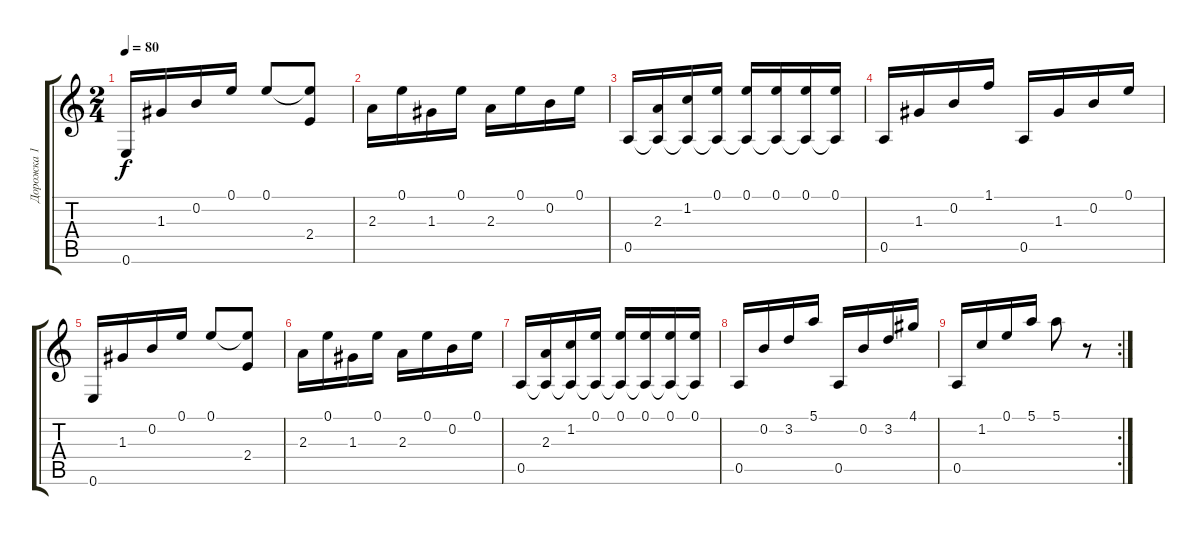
\track ("Дорожка 1" "Дорожка 1") {instrument acousticguitarsteel}
\staff {score tabs}
\tuning (E4 B3 G3 D3 A2 E2) {hide}
\ts (2 4)
\tempo 80
\clef g2
\ks c
0.6.16{dy f} 1.3.16 0.2.16 0.1.16 0.1.8 (0.1{t} 2.4).8 |
2.3.16 0.1.16 1.3.16 0.1.16 2.3.16 0.1.16 0.2.16 0.1.16 |
0.5.16 (2.3 0.5{t}).16 (1.2 0.5{t}).16 (0.1 0.5{t}).16 (0.1 0.5{t}).16 (0.1 0.5{t}).16 (0.1 0.5{t}).16 (0.1 0.5{t}).16 |
0.5.16 1.3.16 0.2.16 1.1.16 0.5.16 1.3.16 0.2.16 0.1.16 |
0.6.16 1.3.16 0.2.16 0.1.16 0.1.8 (0.1{t} 2.4).8 |
2.3.16 0.1.16 1.3.16 0.1.16 2.3.16 0.1.16 0.2.16 0.1.16 |
0.5.16 (2.3 0.5{t}).16 (1.2 0.5{t}).16 (0.1 0.5{t}).16 (0.1 0.5{t}).16 (0.1 0.5{t}).16 (0.1 0.5{t}).16 (0.1 0.5{t}).16 |
0.5.16 0.2.16 3.2.16 5.1.16 0.5.16 0.2.16 3.2.16 4.1.16 |
\rc 2
0.5.16 1.2.16 0.1.16 5.1.16 5.1.8 r.8
